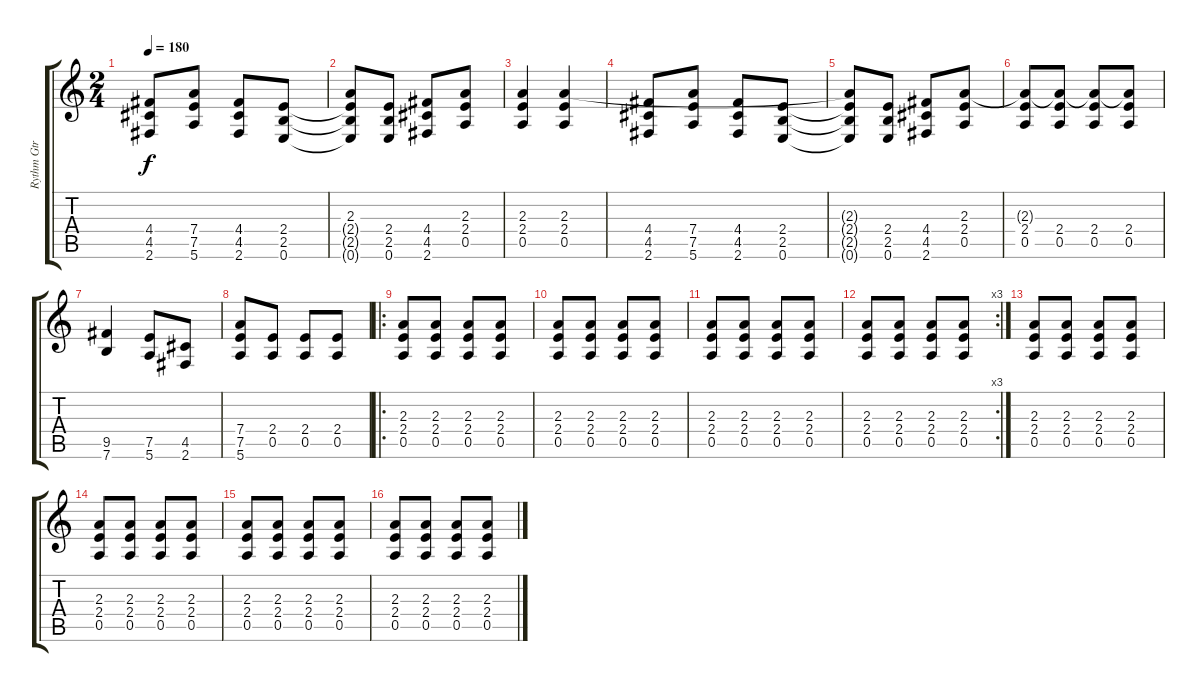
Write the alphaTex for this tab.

\track ("Rythm Gtr" "Rythm Gtr") {instrument distortionguitar}
\staff {score tabs}
\tuning (E4 B3 G3 D3 A2 E2) {hide}
\ts (2 4)
\tempo 180
\clef g2
\ks c
(4.4 4.5 2.6).8{dy f} (7.4 7.5 5.6).8 (4.4 4.5 2.6).8 (2.4 2.5 0.6).8 |
(2.3{t} 2.4{t} 2.5{t} 0.6{t}).8 (2.4 2.5 0.6).8 (4.4 4.5 2.6).8 (2.3 2.4 0.5).8 |
(2.3 2.4 0.5).4 (2.3 2.4 0.5).4 |
(4.4 4.5 2.6).8 (7.4 7.5 5.6).8 (4.4 4.5 2.6).8 (2.4 2.5 0.6).8 |
(2.3{t} 2.4{t} 2.5{t} 0.6{t}).8 (2.4 2.5 0.6).8 (4.4 4.5 2.6).8 (2.3 2.4 0.5).8 |
(2.3{t} 2.4 0.5).8 (2.3{t} 2.4 0.5).8 (2.3{t} 2.4 0.5).8 (2.3{t} 2.4 0.5).8 |
(9.5 7.6).4 (7.5 5.6).8 (4.5 2.6).8 |
(7.4 7.5 5.6).8 (2.4 0.5).8 (2.4 0.5).8 (2.4 0.5).8 |
\ro
(2.3 2.4 0.5).8 (2.3 2.4 0.5).8 (2.3 2.4 0.5).8 (2.3 2.4 0.5).8 |
(2.3 2.4 0.5).8 (2.3 2.4 0.5).8 (2.3 2.4 0.5).8 (2.3 2.4 0.5).8 |
(2.3 2.4 0.5).8 (2.3 2.4 0.5).8 (2.3 2.4 0.5).8 (2.3 2.4 0.5).8 |
\rc 3
(2.3 2.4 0.5).8 (2.3 2.4 0.5).8 (2.3 2.4 0.5).8 (2.3 2.4 0.5).8 |
(2.3 2.4 0.5).8 (2.3 2.4 0.5).8 (2.3 2.4 0.5).8 (2.3 2.4 0.5).8 |
(2.3 2.4 0.5).8 (2.3 2.4 0.5).8 (2.3 2.4 0.5).8 (2.3 2.4 0.5).8 |
(2.3 2.4 0.5).8 (2.3 2.4 0.5).8 (2.3 2.4 0.5).8 (2.3 2.4 0.5).8 |
(2.3 2.4 0.5).8 (2.3 2.4 0.5).8 (2.3 2.4 0.5).8 (2.3 2.4 0.5).8
